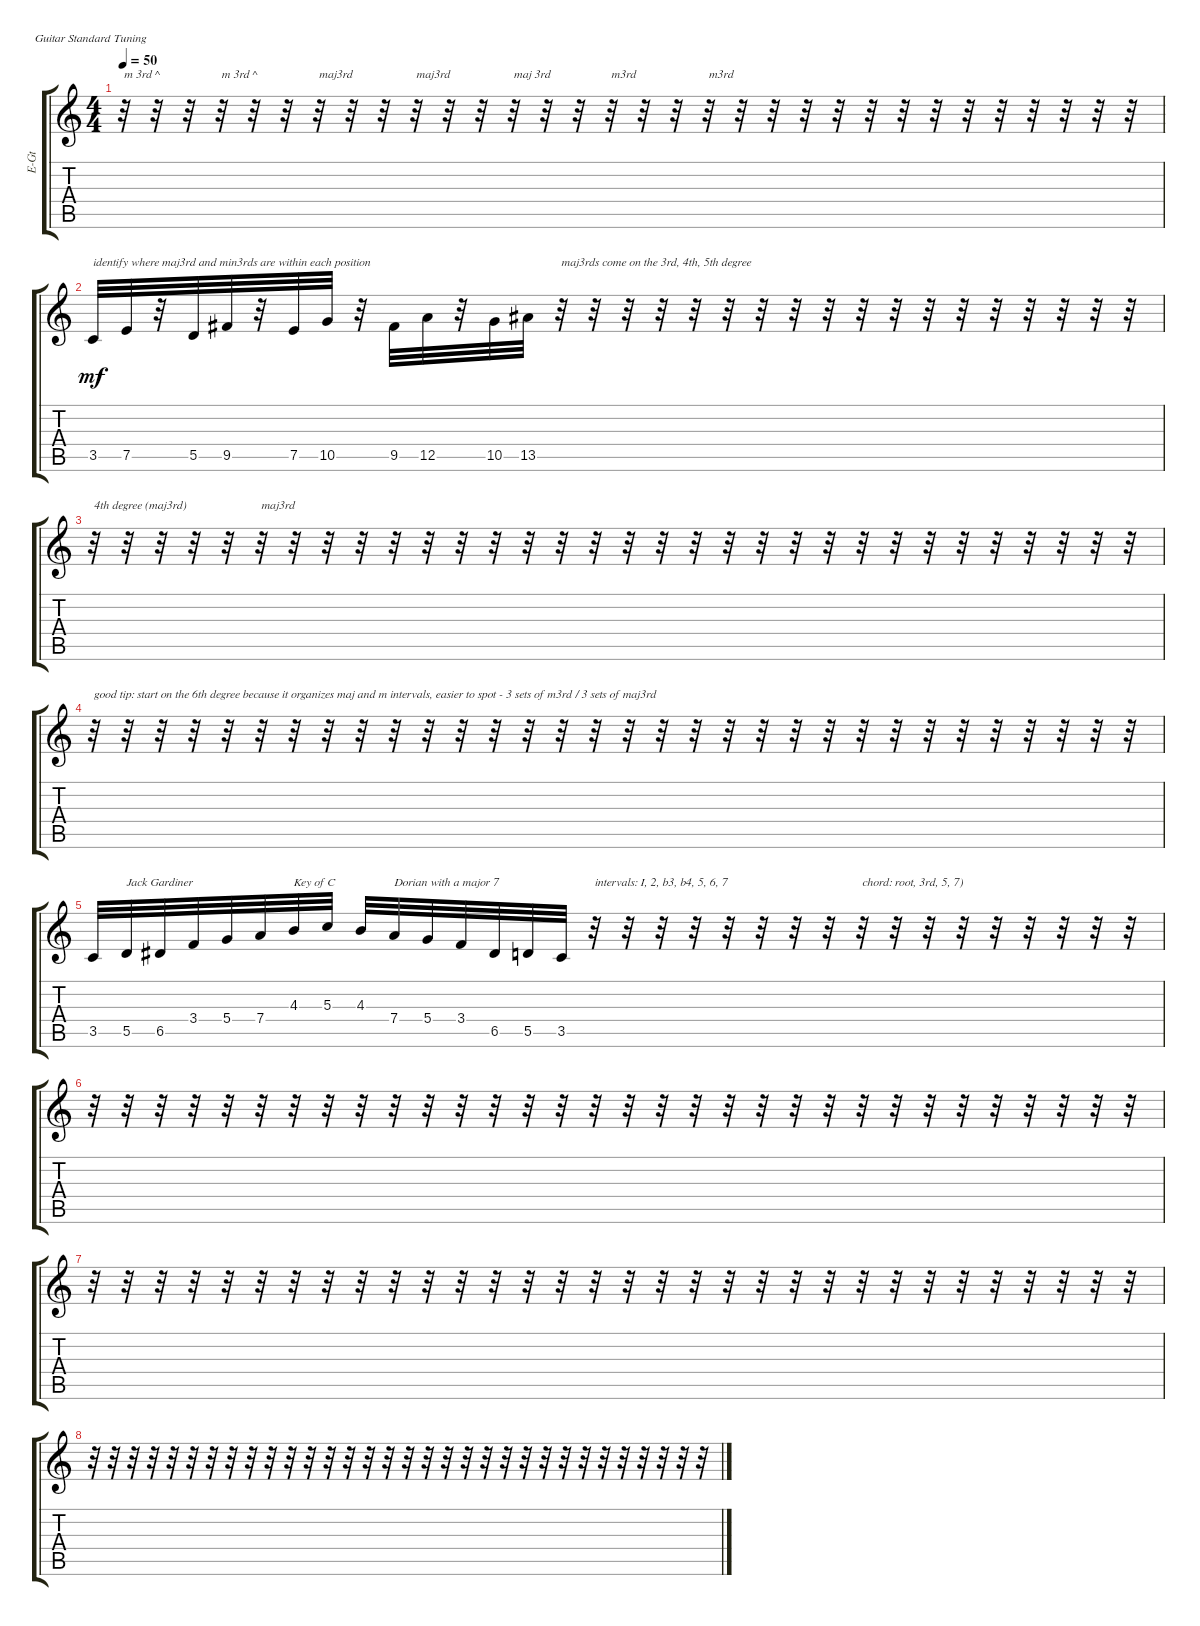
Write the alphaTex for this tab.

\defaultSystemsLayout 4
\bracketExtendMode groupsimilarinstruments
\otherSystemsTrackNameOrientation horizontal
\track ("Electric Guitar" "E-Gt") {instrument overdrivenguitar}
\staff {score tabs}
\tuning (E4 B3 G3 D3 A2 E2)
\ts (4 4)
\tempo 50
\clef g2
\ks c
r.32{txt "m 3rd ^" dy mf beam Down} r.32{beam Down} r.32{beam Down} r.32{txt "m 3rd ^" beam Down} r.32{beam Down} r.32{beam Down} r.32{txt "maj3rd" beam Down} r.32{beam Down} r.32{beam Down} r.32{txt "maj3rd" beam Down} r.32{beam Down} r.32{beam Down} r.32{txt "maj 3rd" beam Down} r.32{beam Down} r.32{beam Down} r.32{txt "m3rd" beam Down} r.32{beam Down} r.32{beam Down} r.32{txt "m3rd" beam Down} r.32{beam Down} r.32{beam Down} r.32{beam Down} r.32{beam Down} r.32{beam Down} r.32{beam Down} r.32{beam Down} r.32{beam Down} r.32{beam Down} r.32{beam Down} r.32{beam Down} r.32{beam Down} r.32{beam Down} |
3.5.32{txt "identify where maj3rd and min3rds are within each position" beam Up} 7.5.32{beam Up} r.32{beam Up} 5.5.32{beam Up} 9.5{acc #}.32{beam Up} r.32{beam Up} 7.5.32{beam Up} 10.5.32{beam Up} r.32{beam Down} 9.5{acc #}.32{beam Up} 12.5.32{beam Up} r.32{beam Up} 10.5.32{beam Up} 13.5{acc #}.32{beam Up} r.32{txt "maj3rds come on the 3rd, 4th, 5th degree" beam Down} r.32{beam Down} r.32{beam Down} r.32{beam Down} r.32{beam Down} r.32{beam Down} r.32{beam Down} r.32{beam Down} r.32{beam Down} r.32{beam Down} r.32{beam Down} r.32{beam Down} r.32{beam Down} r.32{beam Down} r.32{beam Down} r.32{beam Down} r.32{beam Down} r.32{beam Down} |
r.32{txt "4th degree (maj3rd)" beam Down} r.32{beam Down} r.32{beam Down} r.32{beam Down} r.32{beam Down} r.32{txt "maj3rd" beam Down} r.32{beam Down} r.32{beam Down} r.32{beam Down} r.32{beam Down} r.32{beam Down} r.32{beam Down} r.32{beam Down} r.32{beam Down} r.32{beam Down} r.32{beam Down} r.32{beam Down} r.32{beam Down} r.32{beam Down} r.32{beam Down} r.32{beam Down} r.32{beam Down} r.32{beam Down} r.32{beam Down} r.32{beam Down} r.32{beam Down} r.32{beam Down} r.32{beam Down} r.32{beam Down} r.32{beam Down} r.32{beam Down} r.32{beam Down} |
r.32{txt "good tip: start on the 6th degree because it organizes maj and m intervals, easier to spot - 3 sets of m3rd / 3 sets of maj3rd" beam Down} r.32{beam Down} r.32{beam Down} r.32{beam Down} r.32{beam Down} r.32{beam Down} r.32{beam Down} r.32{beam Down} r.32{beam Down} r.32{beam Down} r.32{beam Down} r.32{beam Down} r.32{beam Down} r.32{beam Down} r.32{beam Down} r.32{beam Down} r.32{beam Down} r.32{beam Down} r.32{beam Down} r.32{beam Down} r.32{beam Down} r.32{beam Down} r.32{beam Down} r.32{beam Down} r.32{beam Down} r.32{beam Down} r.32{beam Down} r.32{beam Down} r.32{beam Down} r.32{beam Down} r.32{beam Down} r.32{beam Down} |
3.5.32{beam Up} 5.5.32{txt "Jack Gardiner " beam Up} 6.5{acc #}.32{beam Up} 3.4.32{beam Up} 5.4.32{beam Up} 7.4.32{beam Up} 4.3.32{txt "Key of C" beam Up} 5.3.32{beam Up} 4.3.32{beam Up} 7.4.32{txt "Dorian with a major 7" beam Up} 5.4.32{beam Up} 3.4.32{beam Up} 6.5{acc #}.32{beam Up} 5.5.32{beam Up} 3.5.32{beam Up} r.32{txt "intervals: I, 2, b3, b4, 5, 6, 7 " beam Down} r.32{beam Down} r.32{beam Down} r.32{beam Down} r.32{beam Down} r.32{beam Down} r.32{beam Down} r.32{beam Down} r.32{txt "chord: root, 3rd, 5, 7)" beam Down} r.32{beam Down} r.32{beam Down} r.32{beam Down} r.32{beam Down} r.32{beam Down} r.32{beam Down} r.32{beam Down} r.32{beam Down} |
r.32{beam Down} r.32{beam Down} r.32{beam Down} r.32{beam Down} r.32{beam Down} r.32{beam Down} r.32{beam Down} r.32{beam Down} r.32{beam Down} r.32{beam Down} r.32{beam Down} r.32{beam Down} r.32{beam Down} r.32{beam Down} r.32{beam Down} r.32{beam Down} r.32{beam Down} r.32{beam Down} r.32{beam Down} r.32{beam Down} r.32{beam Down} r.32{beam Down} r.32{beam Down} r.32{beam Down} r.32{beam Down} r.32{beam Down} r.32{beam Down} r.32{beam Down} r.32{beam Down} r.32{beam Down} r.32{beam Down} r.32{beam Down} |
r.32{beam Down} r.32{beam Down} r.32{beam Down} r.32{beam Down} r.32{beam Down} r.32{beam Down} r.32{beam Down} r.32{beam Down} r.32{beam Down} r.32{beam Down} r.32{beam Down} r.32{beam Down} r.32{beam Down} r.32{beam Down} r.32{beam Down} r.32{beam Down} r.32{beam Down} r.32{beam Down} r.32{beam Down} r.32{beam Down} r.32{beam Down} r.32{beam Down} r.32{beam Down} r.32{beam Down} r.32{beam Down} r.32{beam Down} r.32{beam Down} r.32{beam Down} r.32{beam Down} r.32{beam Down} r.32{beam Down} r.32{beam Down} |
r.32{beam Down} r.32{beam Down} r.32{beam Down} r.32{beam Down} r.32{beam Down} r.32{beam Down} r.32{beam Down} r.32{beam Down} r.32{beam Down} r.32{beam Down} r.32{beam Down} r.32{beam Down} r.32{beam Down} r.32{beam Down} r.32{beam Down} r.32{beam Down} r.32{beam Down} r.32{beam Down} r.32{beam Down} r.32{beam Down} r.32{beam Down} r.32{beam Down} r.32{beam Down} r.32{beam Down} r.32{beam Down} r.32{beam Down} r.32{beam Down} r.32{beam Down} r.32{beam Down} r.32{beam Down} r.32{beam Down} r.32{beam Down}
